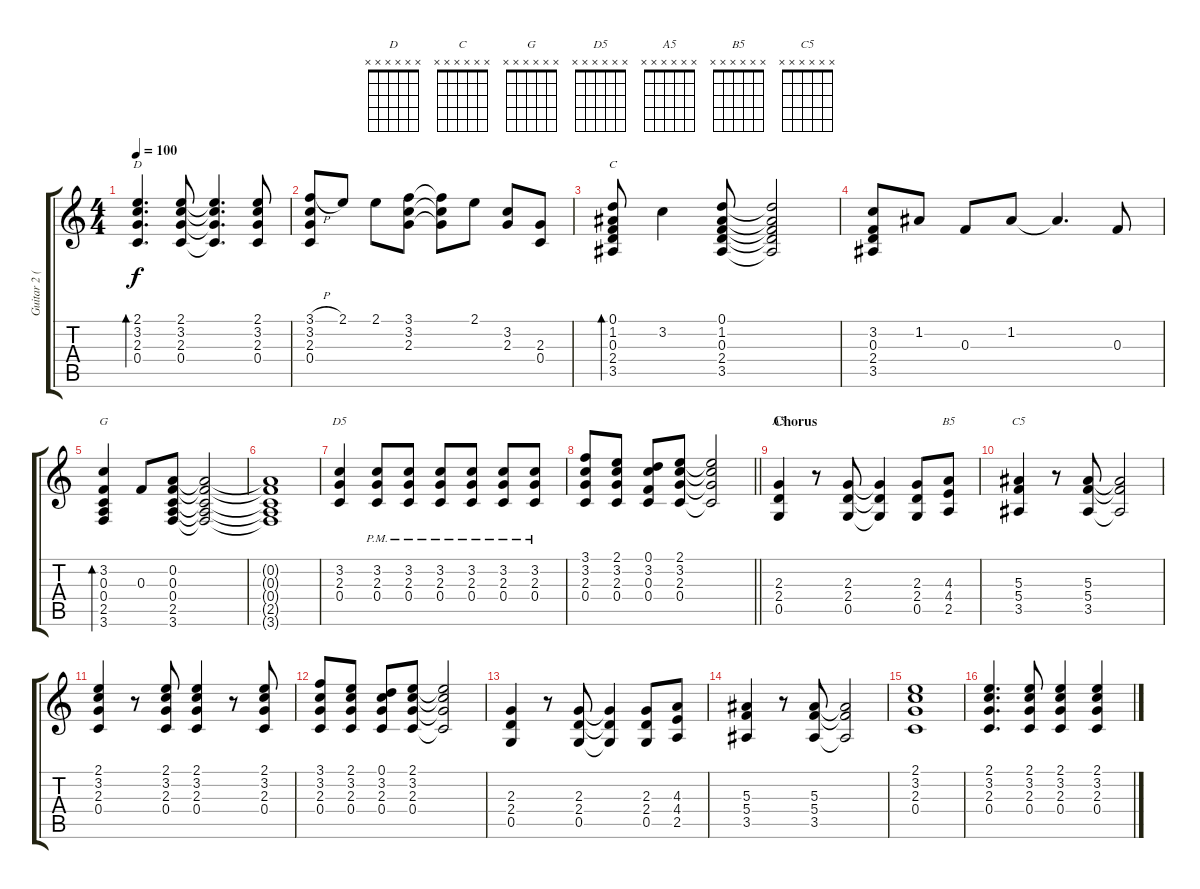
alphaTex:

\track ("Guitar 2 (Izzy)" "Guitar 2 (") {instrument overdrivenguitar}
\staff {score tabs}
\tuning (D4 A3 F3 C3 G2 D2) {hide}
\chord ("D" x x x x x x)
\chord ("C" x x x x x x)
\chord ("G" x x x x x x)
\chord ("D5" x x x x x x)
\chord ("A5" x x x x x x)
\chord ("B5" x x x x x x)
\chord ("C5" x x x x x x)
\ts (4 4)
\tempo 100
\clef g2
\ks c
(2.1 3.2 2.3 0.4).4{d bd 60 ch "D" dy f} (2.1 3.2 2.3 0.4).8 (2.1{t} 3.2{t} 2.3{t} 0.4{t}).4{d} (2.1 3.2 2.3 0.4).8 |
(3.1{h} 3.2 2.3 0.4).8 2.1.8 2.1.8 (3.1 3.2 2.3).8 (3.1{t} 3.2{t} 2.3{t}).8 2.1.8 (3.2 2.3).8 (2.3 0.4).8 |
(0.1 1.2 0.3 2.4 3.5).8{bd 60 ch "C"} 3.2.4 (0.1 1.2 0.3 2.4 3.5).8 (0.1{t} 1.2{t} 0.3{t} 2.4{t} 3.5{t}).2 |
(3.2 0.3 2.4 3.5).8 1.2.8 0.3.8 1.2.8 1.2{t}.4{d} 0.3.8 |
(3.2 0.3 0.4 2.5 3.6).4{bd 60 ch "G"} 0.3.8 (0.2 0.3 0.4 2.5 3.6).8 (0.2{t} 0.3{t} 0.4{t} 2.5{t} 3.6{t}).2 |
(0.2{t} 0.3{t} 0.4{t} 2.5{t} 3.6{t}).1 |
(3.2 2.3 0.4).4{ch "D5"} (3.2{pm} 2.3{pm} 0.4{pm}).8 (3.2{pm} 2.3{pm} 0.4{pm}).8 (3.2{pm} 2.3{pm} 0.4{pm}).8 (3.2{pm} 2.3{pm} 0.4{pm}).8 (3.2{pm} 2.3{pm} 0.4{pm}).8 (3.2{pm} 2.3{pm} 0.4{pm}).8 |
\barLineRight lightlight
(3.1 3.2 2.3 0.4).8 (2.1 3.2 2.3 0.4).8 (0.1 3.2 0.3 0.4).8 (2.1 3.2 2.3 0.4).8 (2.1{t} 3.2{t} 2.3{t} 0.4{t}).2 |
\section ("" "Chorus")
(2.3 2.4 0.5).4{ch "A5"} r.8 (2.3 2.4 0.5).8 (2.3{t} 2.4{t} 0.5{t}).4 (2.3 2.4 0.5).8 (4.3 4.4 2.5).8{ch "B5"} |
(5.3 5.4 3.5).4{ch "C5"} r.8 (5.3 5.4 3.5).8 (5.3{t} 5.4{t} 3.5{t}).2 |
(2.1 3.2 2.3 0.4).4 r.8 (2.1 3.2 2.3 0.4).8 (2.1 3.2 2.3 0.4).4 r.8 (2.1 3.2 2.3 0.4).8 |
(3.1 3.2 2.3 0.4).8 (2.1 3.2 2.3 0.4).8 (0.1 3.2 2.3 0.4).8 (2.1 3.2 2.3 0.4).8 (2.1{t} 3.2{t} 2.3{t} 0.4{t}).2 |
(2.3 2.4 0.5).4 r.8 (2.3 2.4 0.5).8 (2.3{t} 2.4{t} 0.5{t}).4 (2.3 2.4 0.5).8 (4.3 4.4 2.5).8 |
(5.3 5.4 3.5).4 r.8 (5.3 5.4 3.5).8 (5.3{t} 5.4{t} 3.5{t}).2 |
(2.1 3.2 2.3 0.4).1 |
(2.1 3.2 2.3 0.4).4{d} (2.1 3.2 2.3 0.4).8 (2.1 3.2 2.3 0.4).4 (2.1 3.2 2.3 0.4).4
